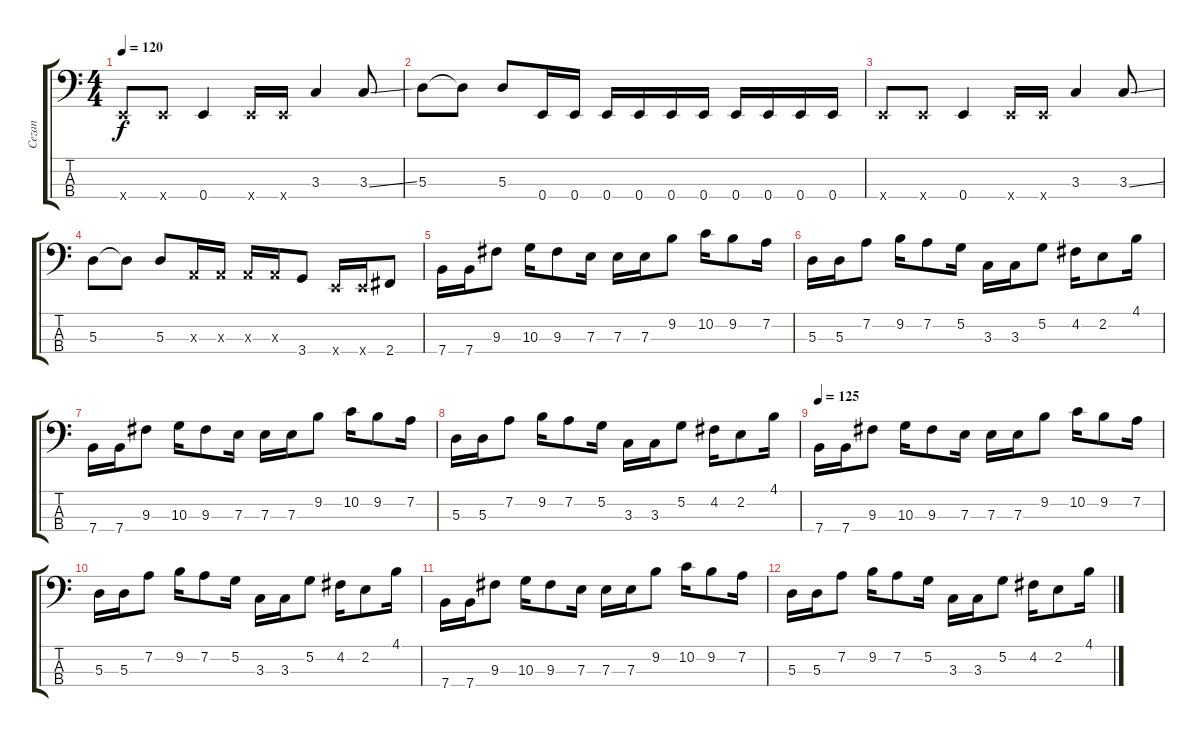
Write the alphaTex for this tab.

\track ("Cezan" "Cezan") {instrument electricbasspick}
\staff {score tabs}
\tuning (G2 D2 A1 E1) {hide}
\ts (4 4)
\tempo 120
\clef f4
\ks c
0.4{x}.8{dy f} 0.4{x}.8 0.4.4 0.4{x}.16 0.4{x}.16 3.3.4 3.3{ss}.8 |
5.3.8 5.3{t}.8 5.3.8 0.4.16 0.4.16 0.4.16 0.4.16 0.4.16 0.4.16 0.4.16 0.4.16 0.4.16 0.4.16 |
0.4{x}.8 0.4{x}.8 0.4.4 0.4{x}.16 0.4{x}.16 3.3.4 3.3{ss}.8 |
5.3.8 5.3{t}.8 5.3.8 0.3{x}.16 0.3{x}.16 0.3{x}.16 0.3{x}.16 3.4.8 0.4{x}.16 0.4{x}.16 2.4.8 |
7.4.16 7.4.16 9.3.8 10.3.16 9.3.8 7.3.16 7.3.16 7.3.16 9.2.8 10.2.16 9.2.8 7.2.16 |
5.3.16 5.3.16 7.2.8 9.2.16 7.2.8 5.2.16 3.3.16 3.3.16 5.2.8 4.2.16 2.2.8 4.1.16 |
7.4.16 7.4.16 9.3.8 10.3.16 9.3.8 7.3.16 7.3.16 7.3.16 9.2.8 10.2.16 9.2.8 7.2.16 |
5.3.16 5.3.16 7.2.8 9.2.16 7.2.8 5.2.16 3.3.16 3.3.16 5.2.8 4.2.16 2.2.8 4.1.16 |
\tempo 125
7.4.16 7.4.16 9.3.8 10.3.16 9.3.8 7.3.16 7.3.16 7.3.16 9.2.8 10.2.16 9.2.8 7.2.16 |
5.3.16 5.3.16 7.2.8 9.2.16 7.2.8 5.2.16 3.3.16 3.3.16 5.2.8 4.2.16 2.2.8 4.1.16 |
7.4.16 7.4.16 9.3.8 10.3.16 9.3.8 7.3.16 7.3.16 7.3.16 9.2.8 10.2.16 9.2.8 7.2.16 |
5.3.16 5.3.16 7.2.8 9.2.16 7.2.8 5.2.16 3.3.16 3.3.16 5.2.8 4.2.16 2.2.8 4.1.16
